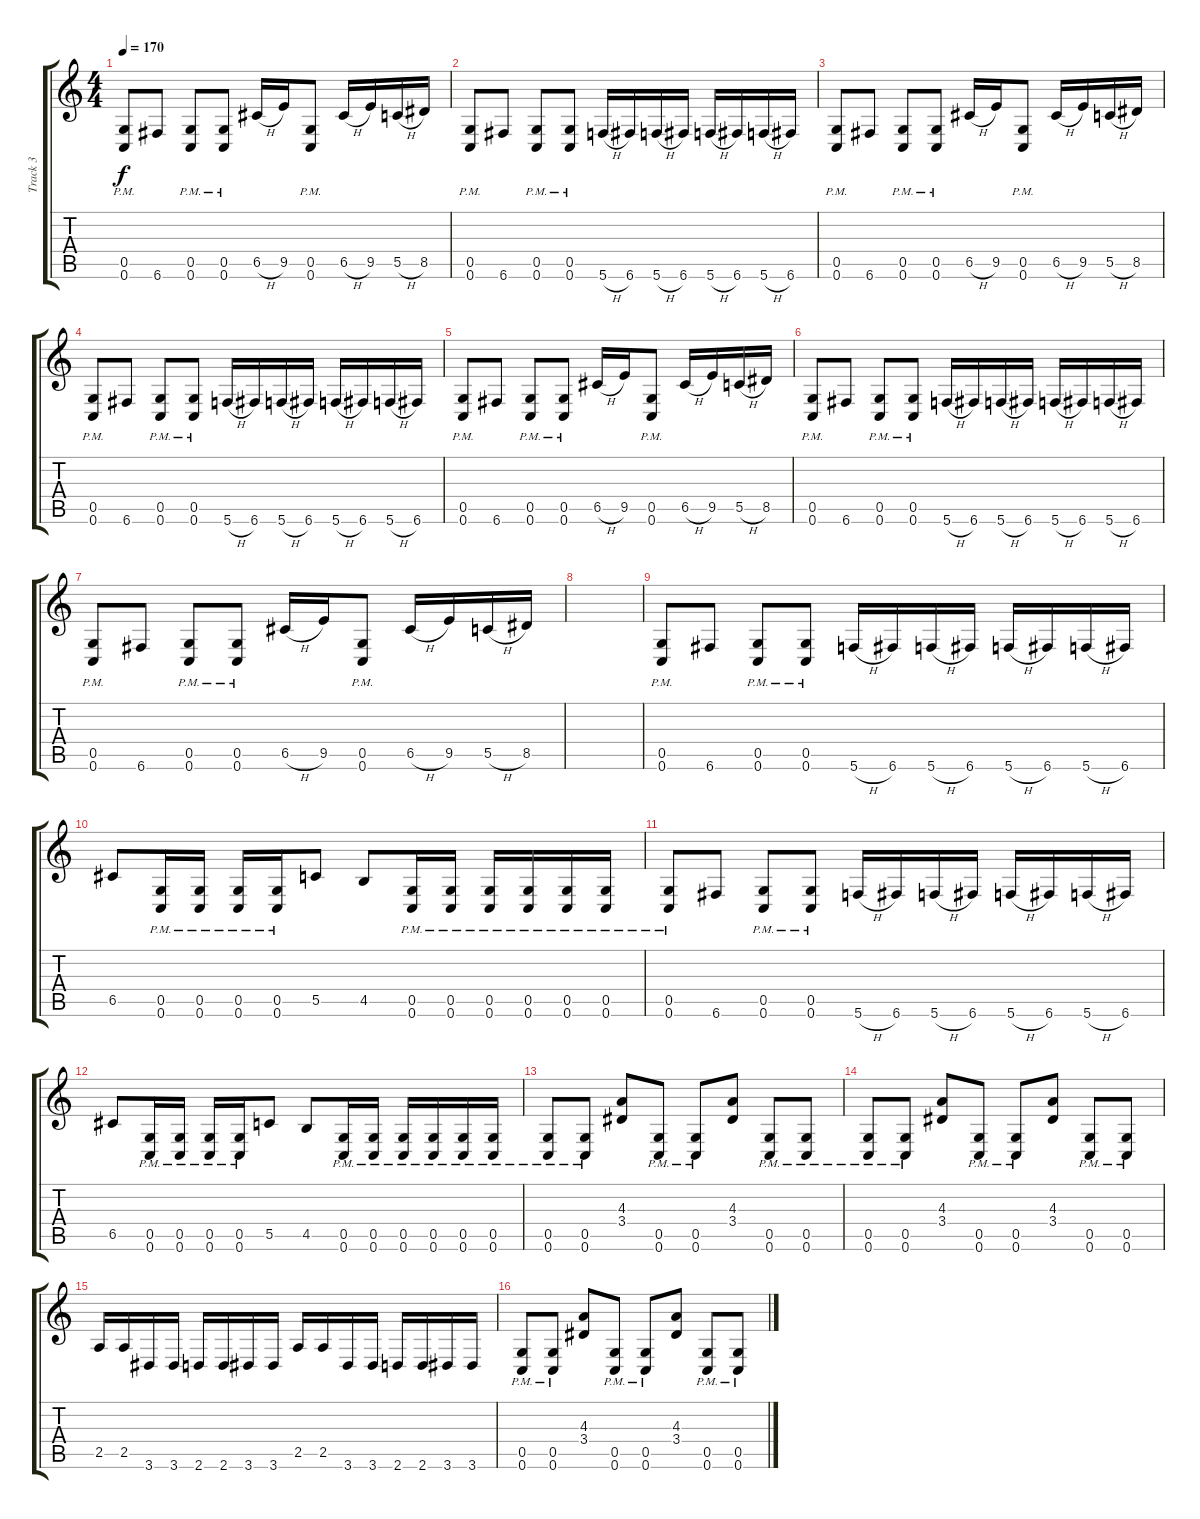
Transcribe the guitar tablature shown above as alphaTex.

\track ("Track 3" "Track 3") {instrument distortionguitar}
\staff {score tabs}
\tuning (D4 A3 F3 C3 G2 C2) {hide}
\ts (4 4)
\tempo 170
\clef g2
\ks c
(0.5{pm} 0.6{pm}).8{dy f} 6.6.8 (0.5{pm} 0.6{pm}).8 (0.5{pm} 0.6{pm}).8 6.5{h}.16 9.5.16 (0.5{pm} 0.6{pm}).8 6.5{h}.16 9.5.16 5.5{h}.16 8.5.16 |
(0.5{pm} 0.6{pm}).8 6.6.8 (0.5{pm} 0.6{pm}).8 (0.5{pm} 0.6{pm}).8 5.6{h}.16 6.6.16 5.6{h}.16 6.6.16 5.6{h}.16 6.6.16 5.6{h}.16 6.6.16 |
(0.5{pm} 0.6{pm}).8 6.6.8 (0.5{pm} 0.6{pm}).8 (0.5{pm} 0.6{pm}).8 6.5{h}.16 9.5.16 (0.5{pm} 0.6{pm}).8 6.5{h}.16 9.5.16 5.5{h}.16 8.5.16 |
(0.5{pm} 0.6{pm}).8 6.6.8 (0.5{pm} 0.6{pm}).8 (0.5{pm} 0.6{pm}).8 5.6{h}.16 6.6.16 5.6{h}.16 6.6.16 5.6{h}.16 6.6.16 5.6{h}.16 6.6.16 |
(0.5{pm} 0.6{pm}).8 6.6.8 (0.5{pm} 0.6{pm}).8 (0.5{pm} 0.6{pm}).8 6.5{h}.16 9.5.16 (0.5{pm} 0.6{pm}).8 6.5{h}.16 9.5.16 5.5{h}.16 8.5.16 |
(0.5{pm} 0.6{pm}).8 6.6.8 (0.5{pm} 0.6{pm}).8 (0.5{pm} 0.6{pm}).8 5.6{h}.16 6.6.16 5.6{h}.16 6.6.16 5.6{h}.16 6.6.16 5.6{h}.16 6.6.16 |
(0.5{pm} 0.6{pm}).8 6.6.8 (0.5{pm} 0.6{pm}).8 (0.5{pm} 0.6{pm}).8 6.5{h}.16 9.5.16 (0.5{pm} 0.6{pm}).8 6.5{h}.16 9.5.16 5.5{h}.16 8.5.16 |
|
(0.5{pm} 0.6{pm}).8 6.6.8 (0.5{pm} 0.6{pm}).8 (0.5{pm} 0.6{pm}).8 5.6{h}.16 6.6.16 5.6{h}.16 6.6.16 5.6{h}.16 6.6.16 5.6{h}.16 6.6.16 |
6.5.8 (0.5{pm} 0.6{pm}).16 (0.5{pm} 0.6{pm}).16 (0.5{pm} 0.6{pm}).16 (0.5{pm} 0.6{pm}).16 5.5.8 4.5.8 (0.5{pm} 0.6{pm}).16 (0.5{pm} 0.6{pm}).16 (0.5{pm} 0.6{pm}).16 (0.5{pm} 0.6{pm}).16 (0.5{pm} 0.6{pm}).16 (0.5{pm} 0.6{pm}).16 |
(0.5{pm} 0.6{pm}).8 6.6.8 (0.5{pm} 0.6{pm}).8 (0.5{pm} 0.6{pm}).8 5.6{h}.16 6.6.16 5.6{h}.16 6.6.16 5.6{h}.16 6.6.16 5.6{h}.16 6.6.16 |
6.5.8 (0.5{pm} 0.6{pm}).16 (0.5{pm} 0.6{pm}).16 (0.5{pm} 0.6{pm}).16 (0.5{pm} 0.6{pm}).16 5.5.8 4.5.8 (0.5{pm} 0.6{pm}).16 (0.5{pm} 0.6{pm}).16 (0.5{pm} 0.6{pm}).16 (0.5{pm} 0.6{pm}).16 (0.5{pm} 0.6{pm}).16 (0.5{pm} 0.6{pm}).16 |
(0.5{pm} 0.6{pm}).8 (0.5{pm} 0.6{pm}).8 (4.3 3.4).8 (0.5{pm} 0.6{pm}).8 (0.5{pm} 0.6{pm}).8 (4.3 3.4).8 (0.5{pm} 0.6{pm}).8 (0.5{pm} 0.6{pm}).8 |
(0.5{pm} 0.6{pm}).8 (0.5{pm} 0.6{pm}).8 (4.3 3.4).8 (0.5{pm} 0.6{pm}).8 (0.5{pm} 0.6{pm}).8 (4.3 3.4).8 (0.5{pm} 0.6{pm}).8 (0.5{pm} 0.6{pm}).8 |
2.5.16 2.5.16 3.6.16 3.6.16 2.6.16 2.6.16 3.6.16 3.6.16 2.5.16 2.5.16 3.6.16 3.6.16 2.6.16 2.6.16 3.6.16 3.6.16 |
(0.5{pm} 0.6{pm}).8 (0.5{pm} 0.6{pm}).8 (4.3 3.4).8 (0.5{pm} 0.6{pm}).8 (0.5{pm} 0.6{pm}).8 (4.3 3.4).8 (0.5{pm} 0.6{pm}).8 (0.5{pm} 0.6{pm}).8
